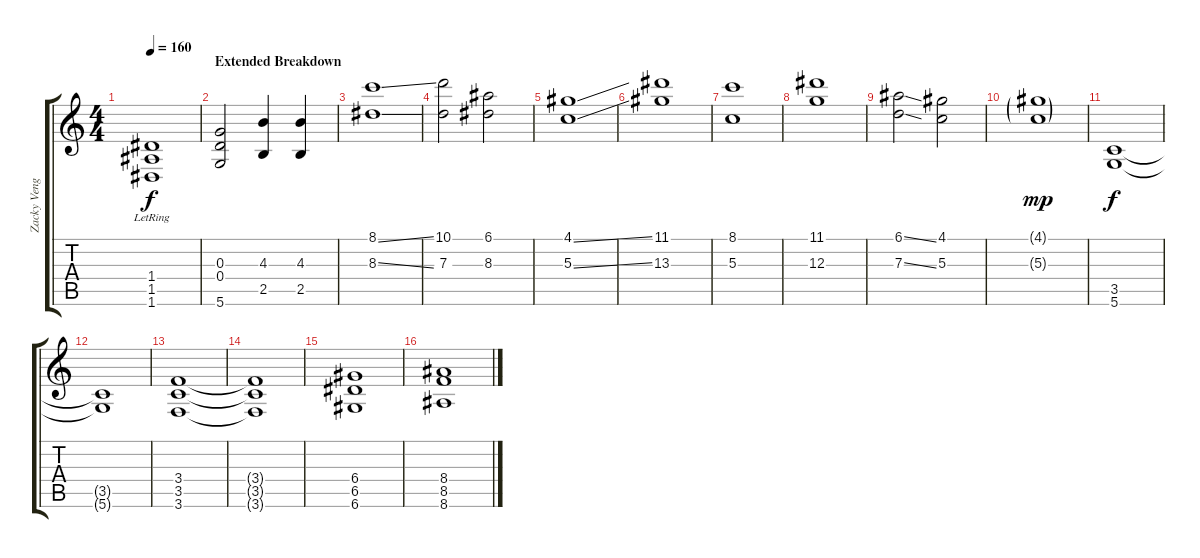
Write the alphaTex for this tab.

\track ("Zacky Vengeance" "Zacky Veng") {instrument overdrivenguitar}
\staff {score tabs}
\tuning (E4 B3 G3 D3 A2 D2) {hide}
\ts (4 4)
\tempo 160
\clef g2
\ks c
(1.4{lr} 1.5{lr} 1.6{lr}).1{dy f} |
\section ("" "Extended Breakdown ")
(0.3 0.4 5.6).2 (4.3 2.5).4 (4.3 2.5).4 |
(8.1{ss} 8.3{ss}).1 |
(10.1 7.3).2 (6.1 8.3).2 |
(4.1{ss} 5.3{ss}).1 |
(11.1 13.3).1 |
(8.1 5.3).1 |
(11.1 12.3).1 |
(6.1{ss} 7.3{ss}).2 (4.1 5.3).2 |
(4.1{g} 5.3{g}).1{dy mp} |
(3.5 5.6).1{dy f} |
(3.5{t} 5.6{t}).1 |
(3.4 3.5 3.6).1 |
(3.4{t} 3.5{t} 3.6{t}).1 |
(6.4 6.5 6.6).1 |
(8.4 8.5 8.6).1
